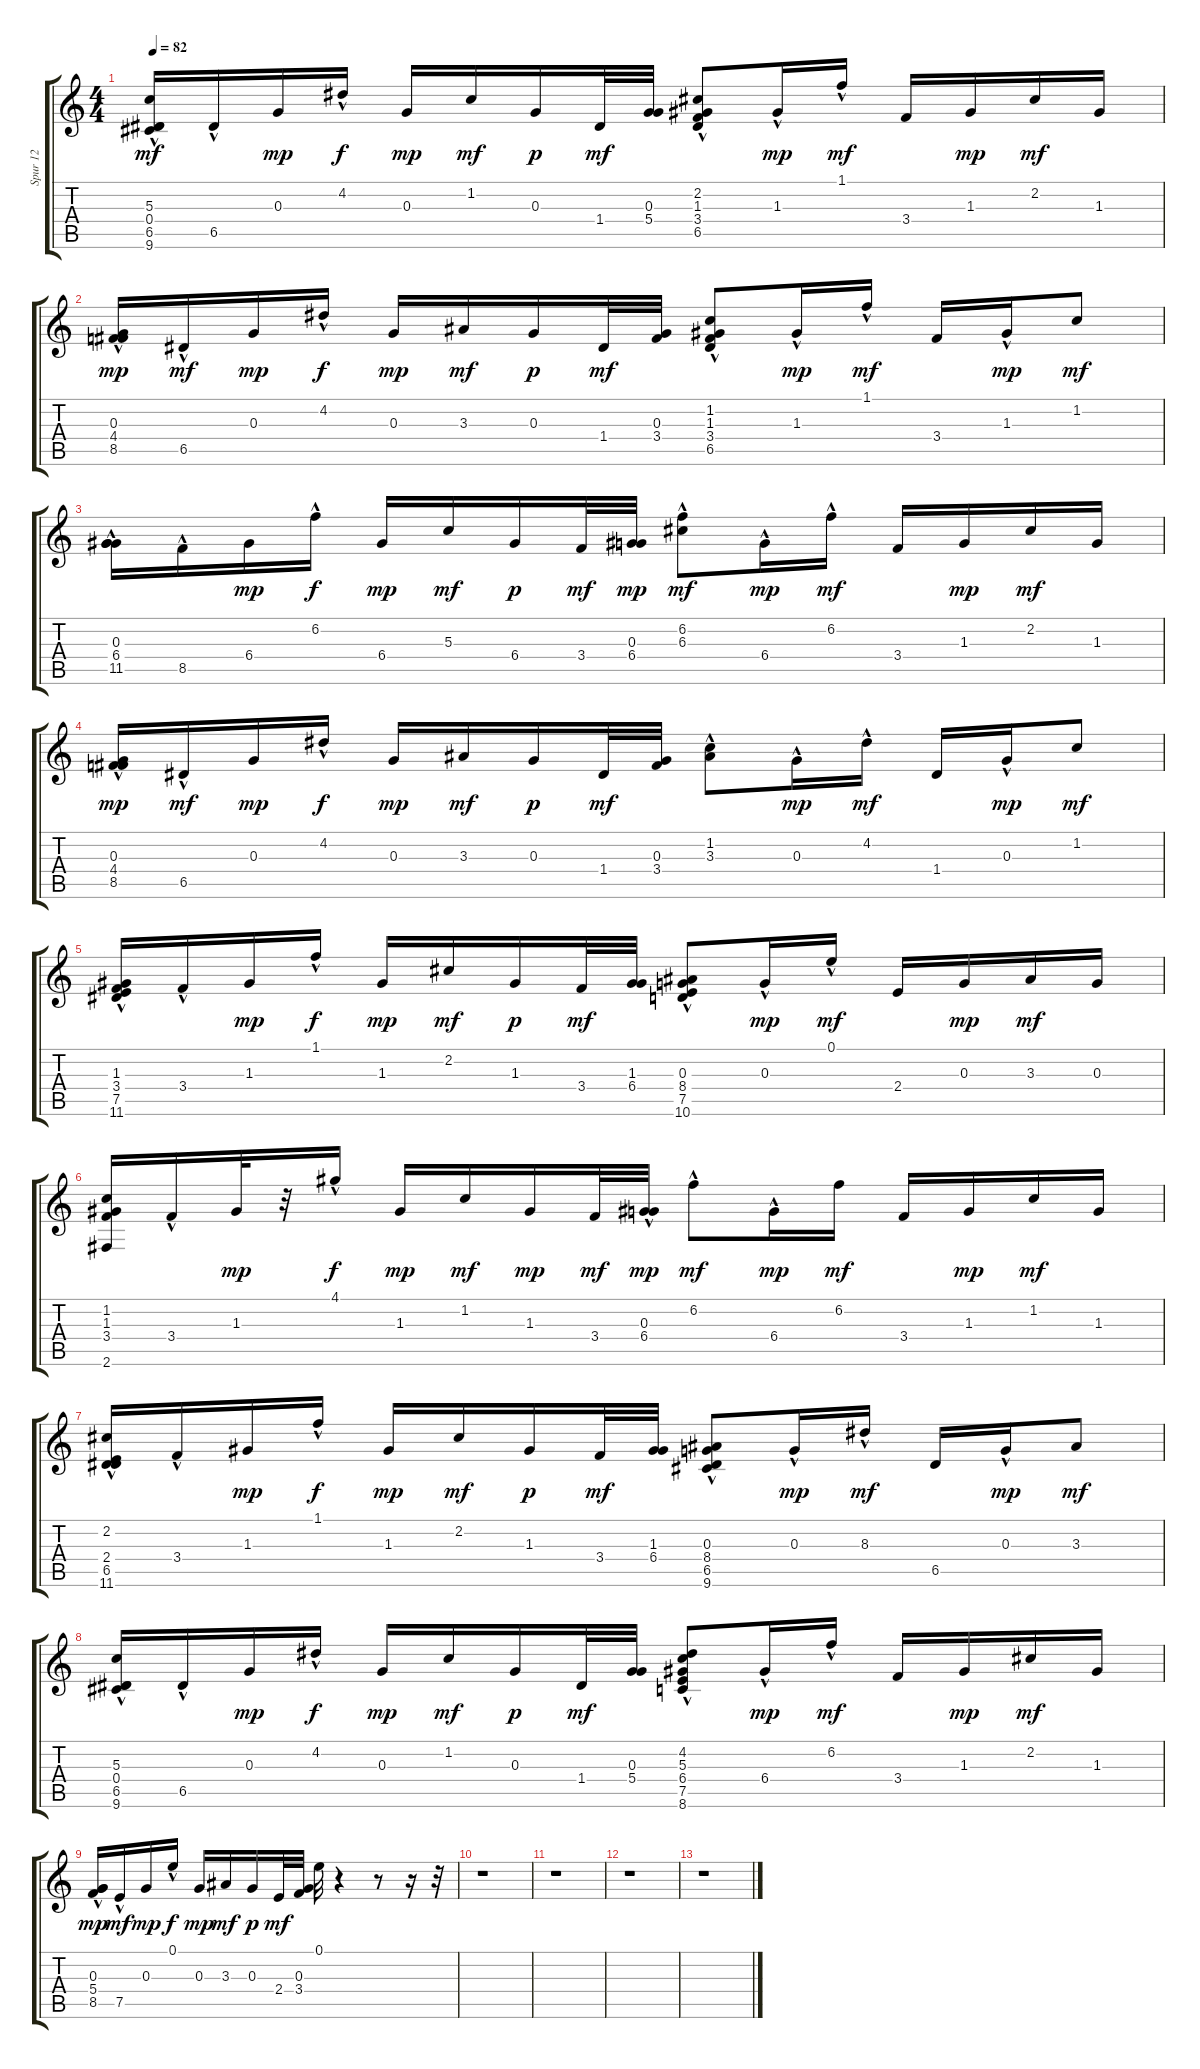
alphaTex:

\track ("Spur 12" "Spur 12") {instrument acousticguitarnylon}
\staff {score tabs}
\tuning (E4 B3 G3 D3 A2 E2) {hide}
\ts (4 4)
\tempo 82
\clef g2
\ks c
(5.3 0.4 6.5 9.6{hac}).16{dy mf} 6.5{hac}.16 0.3.16{dy mp} 4.2{hac}.16{dy f} 0.3.16{dy mp} 1.2.16{dy mf} 0.3.16{dy p} 1.4.32{dy mf} (0.3 5.4).32 (2.2{hac} 1.3 3.4 6.5{hac}).8 1.3{hac}.16{dy mp} 1.1{hac}.16{dy mf} 3.4.16 1.3.16{dy mp} 2.2.16{dy mf} 1.3.16 |
(0.3 4.4{hac} 8.5).16{dy mp} 6.5{hac}.16{dy mf} 0.3.16{dy mp} 4.2{hac}.16{dy f} 0.3.16{dy mp} 3.3.16{dy mf} 0.3.16{dy p} 1.4.32{dy mf} (0.3 3.4).32 (1.2{hac} 1.3 3.4 6.5{hac}).8 1.3{hac}.16{dy mp} 1.1{hac}.16{dy mf} 3.4.16 1.3{hac}.16{dy mp} 1.2.8{dy mf} |
(0.3 6.4 11.5{hac}).16 8.5{hac}.16 6.4.16{dy mp} 6.2{hac}.16{dy f} 6.4.16{dy mp} 5.3.16{dy mf} 6.4.16{dy p} 3.4.32{dy mf} (0.3 6.4).32{dy mp} (6.2{hac} 6.3{hac}).8{dy mf} 6.4{hac}.16{dy mp} 6.2{hac}.16{dy mf} 3.4.16 1.3.16{dy mp} 2.2.16{dy mf} 1.3.16 |
(0.3 4.4{hac} 8.5).16{dy mp} 6.5{hac}.16{dy mf} 0.3.16{dy mp} 4.2{hac}.16{dy f} 0.3.16{dy mp} 3.3.16{dy mf} 0.3.16{dy p} 1.4.32{dy mf} (0.3 3.4).32 (1.2{hac} 3.3{hac}).8 0.3{hac}.16{dy mp} 4.2{hac}.16{dy mf} 1.4.16 0.3{hac}.16{dy mp} 1.2.8{dy mf} |
(1.3 3.4 7.5 11.6{hac}).16 3.4{hac}.16 1.3.16{dy mp} 1.1{hac}.16{dy f} 1.3.16{dy mp} 2.2.16{dy mf} 1.3.16{dy p} 3.4.32{dy mf} (1.3 6.4).32 (0.3 8.4{hac} 7.5 10.6{hac}).8 0.3{hac}.16{dy mp} 0.1{hac}.16{dy mf} 2.4.16 0.3.16{dy mp} 3.3.16{dy mf} 0.3.16 |
(1.2 1.3 3.4 2.6).16 3.4{hac}.16 1.3.32{dy mp} r.32 4.1{hac}.16{dy f} 1.3.16{dy mp} 1.2.16{dy mf} 1.3.16{dy mp} 3.4.32{dy mf} (0.3{hac} 6.4).32{dy mp} 6.2{hac}.8{dy mf} 6.4{hac}.16{dy mp} 6.2.16{dy mf} 3.4.16 1.3.16{dy mp} 1.2.16{dy mf} 1.3.16 |
(2.2 2.4 6.5 11.6{hac}).16 3.4{hac}.16 1.3.16{dy mp} 1.1{hac}.16{dy f} 1.3.16{dy mp} 2.2.16{dy mf} 1.3.16{dy p} 3.4.32{dy mf} (1.3 6.4).32 (0.3 8.4{hac} 6.5 9.6{hac}).8 0.3{hac}.16{dy mp} 8.3{hac}.16{dy mf} 6.5.16 0.3{hac}.16{dy mp} 3.3.8{dy mf} |
(5.3 0.4 6.5 9.6{hac}).16 6.5{hac}.16 0.3.16{dy mp} 4.2{hac}.16{dy f} 0.3.16{dy mp} 1.2.16{dy mf} 0.3.16{dy p} 1.4.32{dy mf} (0.3 5.4).32 (4.2 5.3{hac} 6.4{hac} 7.5 8.6).8 6.4{hac}.16{dy mp} 6.2{hac}.16{dy mf} 3.4.16 1.3.16{dy mp} 2.2.16{dy mf} 1.3.16 |
(0.3 5.4{hac} 8.5).16{dy mp} 7.5{hac}.16{dy mf} 0.3.16{dy mp} 0.1{hac}.16{dy f} 0.3.16{dy mp} 3.3.16{dy mf} 0.3.16{dy p} 2.4.32{dy mf} (0.3 3.4).32 0.1.32 r.4 r.8 r.16 r.32 |
r.1 |
r.1 |
r.1 |
r.1
